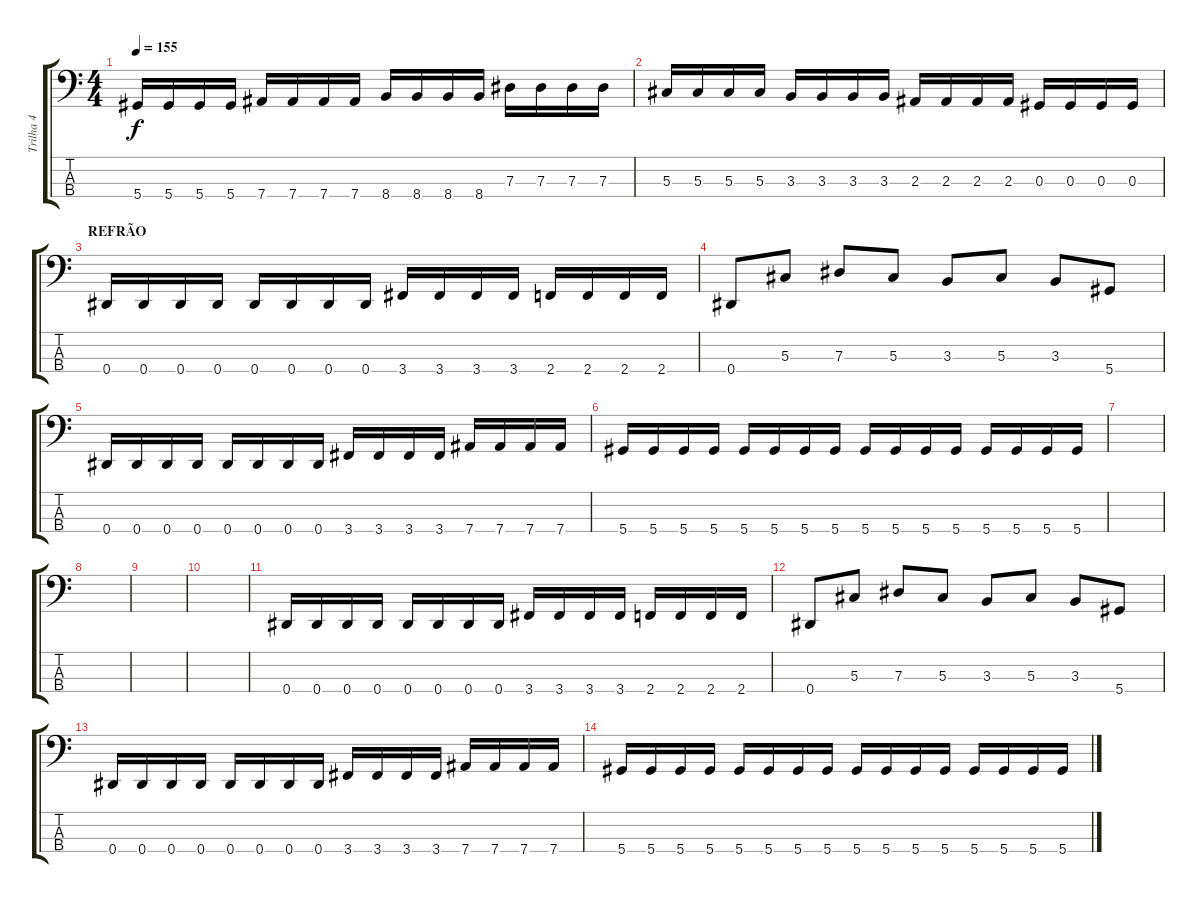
\track ("Trilha 4" "Trilha 4") {instrument electricbassfinger}
\staff {score tabs}
\tuning (Gb2 Db2 Ab1 Eb1) {hide}
\ts (4 4)
\tempo 155
\clef f4
\ks c
5.4.16{dy f} 5.4.16 5.4.16 5.4.16 7.4.16 7.4.16 7.4.16 7.4.16 8.4.16 8.4.16 8.4.16 8.4.16 7.3.16 7.3.16 7.3.16 7.3.16 |
5.3.16 5.3.16 5.3.16 5.3.16 3.3.16 3.3.16 3.3.16 3.3.16 2.3.16 2.3.16 2.3.16 2.3.16 0.3.16 0.3.16 0.3.16 0.3.16 |
\section ("" "REFRÃO")
0.4.16 0.4.16 0.4.16 0.4.16 0.4.16 0.4.16 0.4.16 0.4.16 3.4.16 3.4.16 3.4.16 3.4.16 2.4.16 2.4.16 2.4.16 2.4.16 |
0.4.8 5.3.8 7.3.8 5.3.8 3.3.8 5.3.8 3.3.8 5.4.8 |
0.4.16 0.4.16 0.4.16 0.4.16 0.4.16 0.4.16 0.4.16 0.4.16 3.4.16 3.4.16 3.4.16 3.4.16 7.4.16 7.4.16 7.4.16 7.4.16 |
5.4.16 5.4.16 5.4.16 5.4.16 5.4.16 5.4.16 5.4.16 5.4.16 5.4.16 5.4.16 5.4.16 5.4.16 5.4.16 5.4.16 5.4.16 5.4.16 |
|
|
|
|
0.4.16 0.4.16 0.4.16 0.4.16 0.4.16 0.4.16 0.4.16 0.4.16 3.4.16 3.4.16 3.4.16 3.4.16 2.4.16 2.4.16 2.4.16 2.4.16 |
0.4.8 5.3.8 7.3.8 5.3.8 3.3.8 5.3.8 3.3.8 5.4.8 |
0.4.16 0.4.16 0.4.16 0.4.16 0.4.16 0.4.16 0.4.16 0.4.16 3.4.16 3.4.16 3.4.16 3.4.16 7.4.16 7.4.16 7.4.16 7.4.16 |
5.4.16 5.4.16 5.4.16 5.4.16 5.4.16 5.4.16 5.4.16 5.4.16 5.4.16 5.4.16 5.4.16 5.4.16 5.4.16 5.4.16 5.4.16 5.4.16
